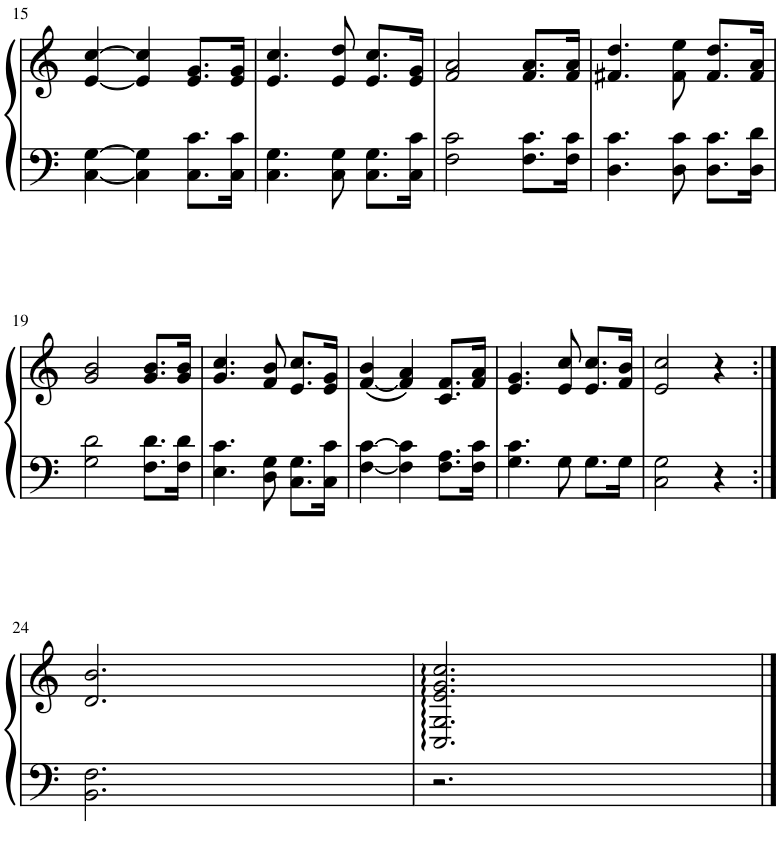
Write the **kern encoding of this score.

**kern	**kern
*part1	*part1
*staff2	*staff1
*I"Piano	*
*I'Pno.	*
!!LO:PB:g=z
*clefF4	*clefG2
*k[]	*k[]
*M3/4	*M3/4
=15	=15
[4C\ [4G\	[4e/ [4cc/
4C\] 4G\]	4e/] 4cc/]
8.C\ 8.c\L	8.e/ 8.g/L
16C\ 16c\Jk	16e/ 16g/Jk
=16	=16
4.C\ 4.G\	4.e/ 4.cc/
8C\ 8G\	8e/ 8dd/
8.C\ 8.G\L	8.e/ 8.cc/L
16C\ 16c\Jk	16e/ 16g/Jk
=17	=17
2F\ 2c\	2f/ 2a/
8.F\ 8.c\L	8.f/ 8.a/L
16F\ 16c\Jk	16f/ 16a/Jk
=18	=18
4.D\ 4.c\	4.f#X/ 4.dd/
8D\ 8c\	8f#\ 8ee\
8.D\ 8.c\L	8.f#/ 8.dd/L
16D\ 16d\Jk	16f#/ 16a/Jk
!!LO:LB:g=z
=19	=19
2G\ 2d\	2g/ 2b/
8.F\ 8.d\L	8.g/ 8.b/L
16F\ 16d\Jk	16g/ 16b/Jk
=20	=20
4.E\ 4.c\	4.g/ 4.cc/
8D\ 8G\	8f/ 8b/
8.C\ 8.G\L	8.e/ 8.cc/L
16C\ 16c\Jk	16e/ 16g/Jk
=21	=21
[4F\ [4c\	([4f/ 4b/
4F\] 4c\]	4f/] 4a/)
8.F\ 8.A\L	8.c/ 8.f/L
16F\ 16c\Jk	16f/ 16a/Jk
=22	=22
4.G\ 4.c\	4.e/ 4.g/
8G\	8e/ 8cc/
8.G\L	8.e/ 8.cc/L
16G\Jk	16f/ 16b/Jk
=23	=23
2C\ 2G\	2e/ 2cc/
4r	4r
!!LO:LB:g=z
=24:|!	=24:|!
2.BB\ 2.F\	2.d/ 2.b/
=25	=25
2.r	2.C/: 2.G/: 2.e/: 2.g/: 2.cc/:
==	==
*-	*-
